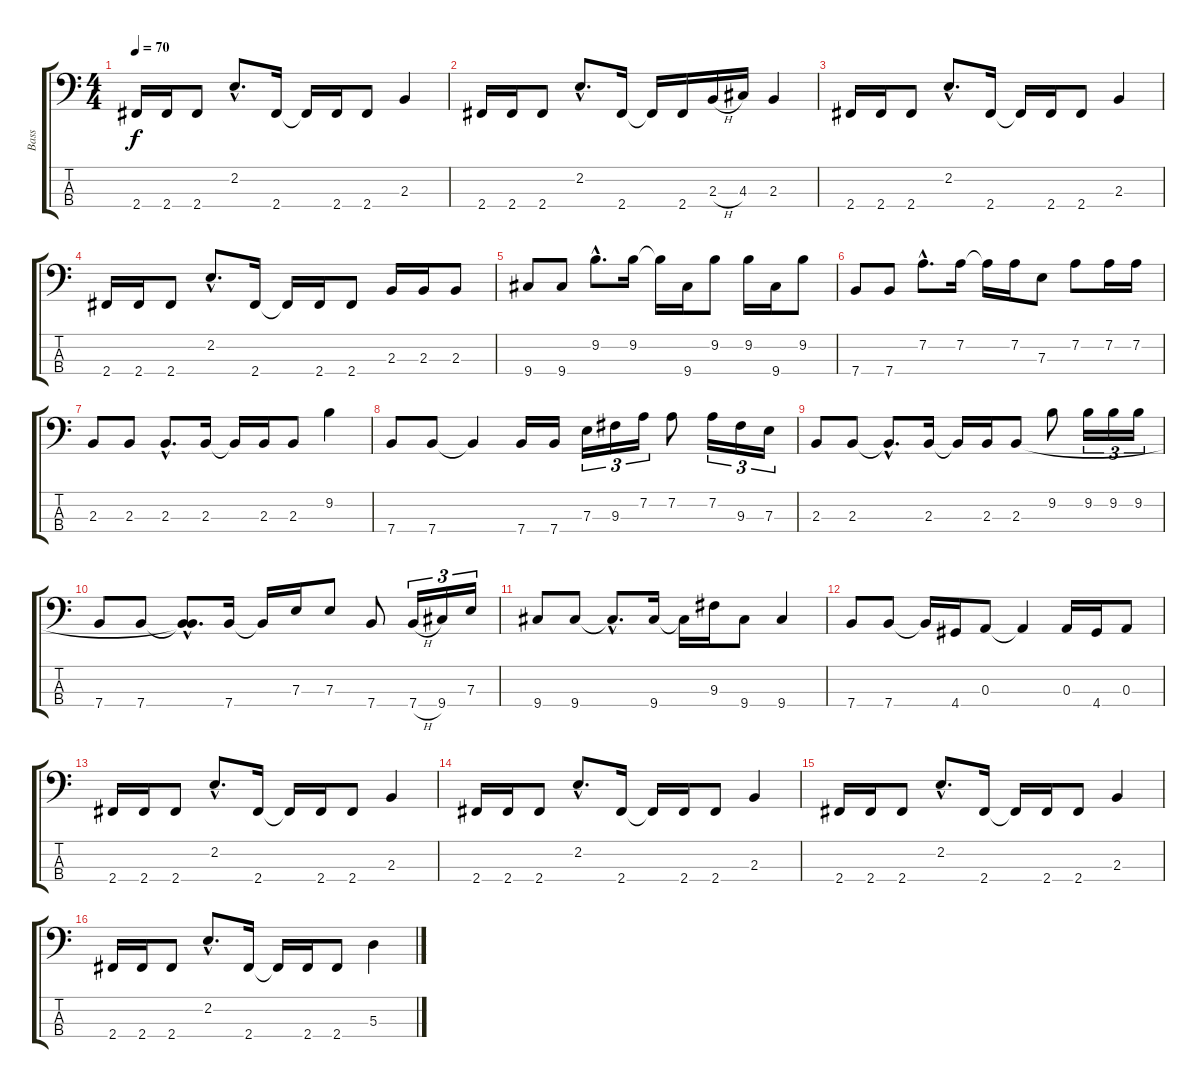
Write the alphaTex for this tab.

\track ("Bass" "Bass") {instrument electricbasspick}
\staff {score tabs}
\tuning (G2 D2 A1 E1) {hide}
\ts (4 4)
\tempo 70
\clef f4
\ks c
2.4.16{dy f} 2.4.16 2.4.8 2.2{hac}.8{d} 2.4.16 2.4{t}.16 2.4.16 2.4.8 2.3.4 |
2.4.16 2.4.16 2.4.8 2.2{hac}.8{d} 2.4.16 2.4{t}.16 2.4.16 2.3{h}.16 4.3.16 2.3.4 |
2.4.16 2.4.16 2.4.8 2.2{hac}.8{d} 2.4.16 2.4{t}.16 2.4.16 2.4.8 2.3.4 |
2.4.16 2.4.16 2.4.8 2.2{hac}.8{d} 2.4.16 2.4{t}.16 2.4.16 2.4.8 2.3.16 2.3.16 2.3.8 |
9.4.8 9.4.8 9.2{hac}.8{d} 9.2.16 9.2{t}.16 9.4.16 9.2.8 9.2.16 9.4.16 9.2.8 |
7.4.8 7.4.8 7.2{hac}.8{d} 7.2.16 7.2{t}.16 7.2.16 7.3.8 7.2.8 7.2.16 7.2.16 |
2.3.8 2.3.8 2.3{hac}.8{d} 2.3.16 2.3{t}.16 2.3.16 2.3.8 9.2.4 |
7.4.8 7.4.8 7.4{t}.4 7.4.16 7.4.16 7.3.16{tu (3 2)} 9.3.16{tu (3 2)} 7.2.16{tu (3 2)} 7.2.8 7.2.16{tu (3 2)} 9.3.16{tu (3 2)} 7.3.16{tu (3 2)} |
2.3.8 2.3.8 2.3{hac t}.8{d} 2.3.16 2.3{t}.16 2.3.16 2.3.8 9.2.8 9.2.16{tu (3 2)} 9.2.16{tu (3 2)} 9.2.16{tu (3 2)} |
7.4.8 7.4.8 (2.3{hac t} 7.4{hac t}).8{d} 7.4.16 7.4{t}.16 7.3.16 7.3.8 7.4.8 7.4{h}.16{tu (3 2)} 9.4.16{tu (3 2)} 7.3.16{tu (3 2)} |
9.4.8 9.4.8 9.4{hac t}.8{d} 9.4.16 9.4{t}.16 9.3.16 9.4.8 9.4.4 |
7.4.8 7.4.8 7.4{t}.16 4.4.16 0.3.8 0.3{t}.4 0.3.16 4.4.16 0.3.8 |
2.4.16 2.4.16 2.4.8 2.2{hac}.8{d} 2.4.16 2.4{t}.16 2.4.16 2.4.8 2.3.4 |
2.4.16 2.4.16 2.4.8 2.2{hac}.8{d} 2.4.16 2.4{t}.16 2.4.16 2.4.8 2.3.4 |
2.4.16 2.4.16 2.4.8 2.2{hac}.8{d} 2.4.16 2.4{t}.16 2.4.16 2.4.8 2.3.4 |
2.4.16 2.4.16 2.4.8 2.2{hac}.8{d} 2.4.16 2.4{t}.16 2.4.16 2.4.8 5.3.4
